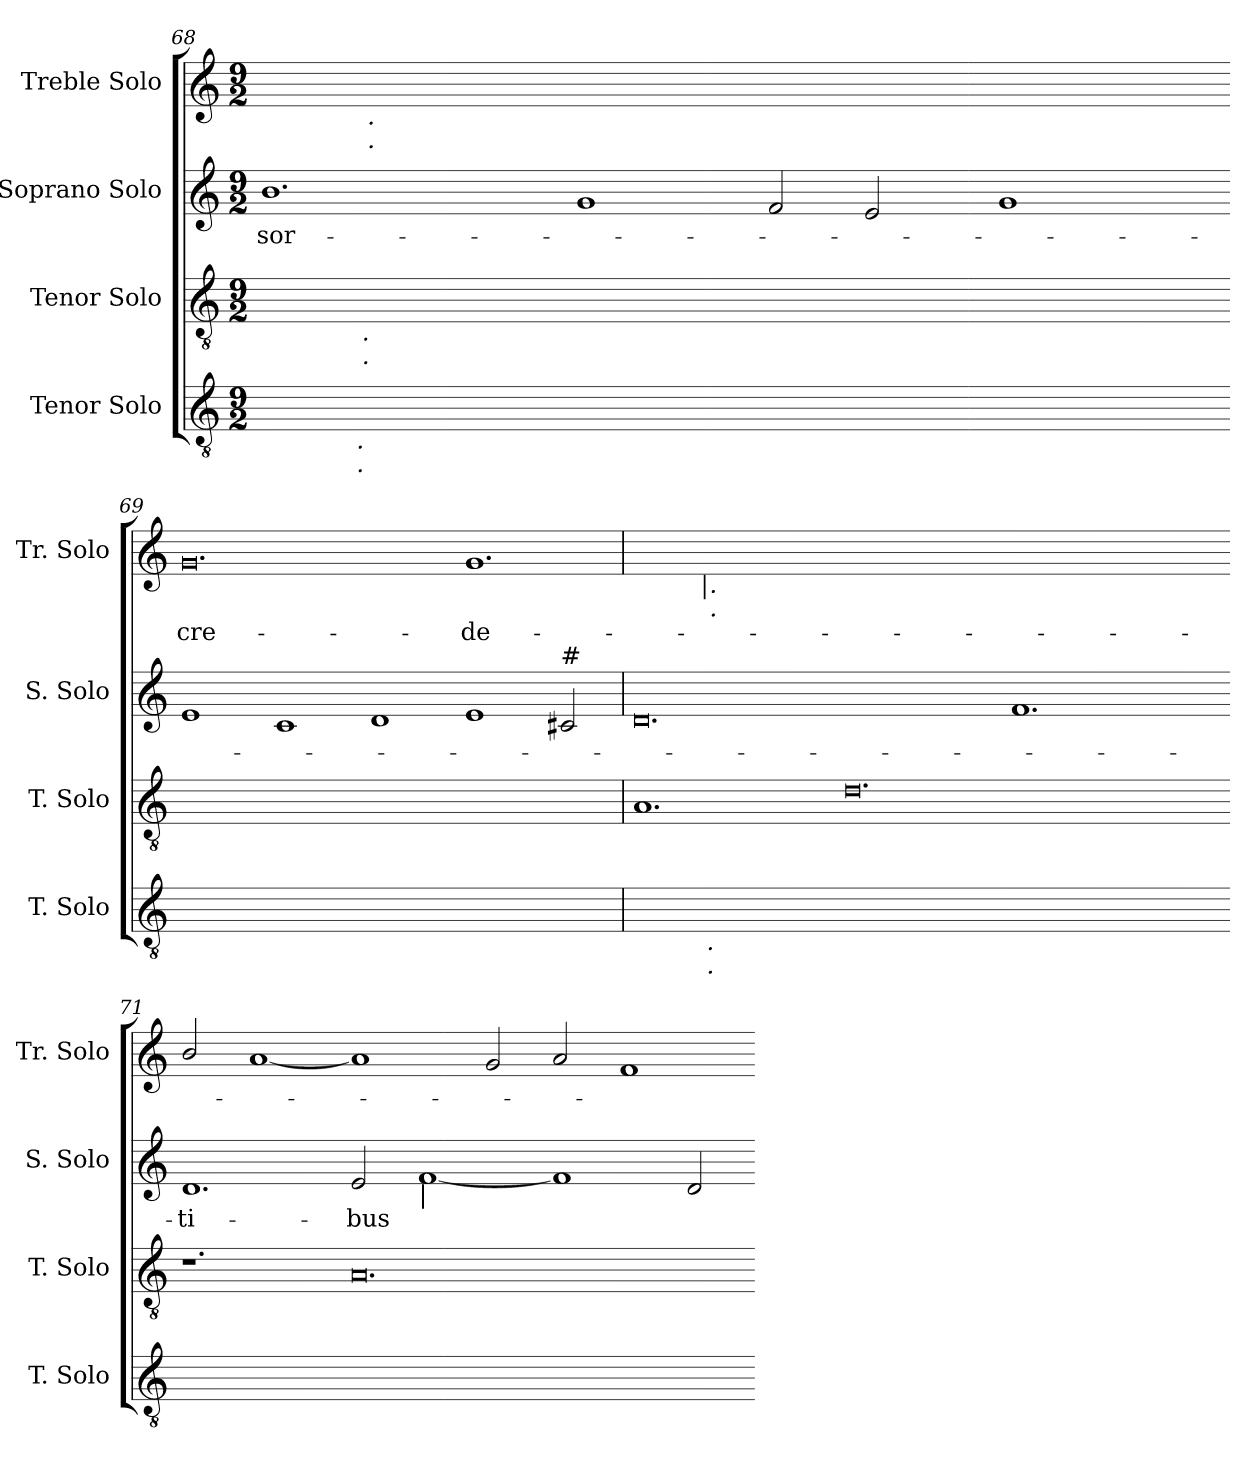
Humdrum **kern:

**kern	**kern	**kern	**text	**kern	**text
*part4	*part3	*part2	*part2	*part1	*part1
*staff4	*staff3	*staff2	*staff2	*staff1	*staff1
*I"Tenor Solo	*I"Tenor Solo	*I"Soprano Solo	*	*I"Treble Solo	*
*I'T. Solo	*I'T. Solo	*I'S. Solo	*	*I'Tr. Solo	*
*clefGv2	*clefGv2	*clefG2	*	*clefG2	*
*ITrd7c12	*ITrd7c12	*	*	*	*
*k[]	*k[]	*k[]	*	*k[]	*
*C:	*C:	*C:	*	*C:	*
*M9/2	*M9/2	*M9/2	*	*M9/2	*
=68	=68	=68	=68	=68	=68
!	!	!	!LO:LY:b:color=#000000	!	!
*^	*^	*	*	*^	*
[<0.EEiyy	4ryy	[<0.GGiyy	4ryy	1.bi	sor-	0.biyy_<	4ryy	.
.	32ryy	.	32ryy	.	.	.	32ryy	.
.	128ryy	.	64ryy	.	.	.	64ryy	.
.	256ryy	.	.	.	.	.	.	.
.	1024ryy	.	.	.	.	.	.	.
!	!LO:TX:b:i:t=.	!	!	!	!	!	!	!
!	!LO:TX:b:i:t=.	!	!	!	!	!	!	!
.	1ryy	.	.	.	.	.	.	.
.	.	.	1024ryy	.	.	.	256ryy	.
!	!	!	!LO:TX:b:i:t=.	!	!	!	!	!
!	!	!	!LO:TX:b:i:t=.	!	!	!	!	!
.	.	.	1ryy	.	.	.	.	.
.	.	.	.	.	.	.	1024ryy	.
!	!	!	!	!	!	!	!LO:TX:b:i:t=.	!
!	!	!	!	!	!	!	!LO:TX:b:i:t=.	!
.	.	.	.	.	.	.	1ryy	.
.	1ryy	.	.	.	.	.	.	.
.	.	.	1ryy	.	.	.	.	.
.	.	.	.	.	.	.	1ryy	.
.	.	.	.	1gi	.	.	.	.
.	1ryy	.	.	.	.	.	.	.
.	.	.	1ryy	.	.	.	.	.
.	.	.	.	.	.	.	1ryy	.
.	.	.	.	2fi/	.	.	.	.
1.EEiyy_<	.	1.GGiyy_<	.	2ei/	.	1.biyy]	.	.
.	1ryy	.	.	.	.	.	.	.
.	.	.	1ryy	.	.	.	.	.
.	.	.	.	.	.	.	1ryy	.
.	.	.	.	1gi	.	.	.	.
.	8ryy	.	.	.	.	.	.	.
.	.	.	8ryy	.	.	.	.	.
.	.	.	.	.	.	.	8ryy	.
.	16ryy	.	.	.	.	.	.	.
.	.	.	16ryy	.	.	.	.	.
.	.	.	.	.	.	.	16ryy	.
.	64ryy	.	.	.	.	.	.	.
.	.	.	128...ryy	.	.	.	.	.
.	.	.	.	.	.	.	128ryy	.
.	512.ryy	.	.	.	.	.	512.ryy	.
*v	*v	*	*	*	*	*v	*v	*
*	*v	*v	*	*	*	*
=69-	=69-	=69-	=69-	=69-	=69-
*^	*^	*	*	*^	*
!	!	!	!	!	!	!	!	!LO:LY:b:color=#000000
*v	*v	*	*	*	*	*v	*v	*
*	*v	*v	*	*	*	*
0.EEiyy_<	0.GGiyy_<	1ei	.	0.gi	cre-
.	.	1ci	.	.	.
.	.	1di	.	.	.
!	!	!	!	!	!LO:LY:b:color=#000000
1.EEiyy]	1.GGiyy]	1ei	.	1.gi	-de-
!	!	!LO:TX:a:t=#	!	!	!
.	.	2c#i/	.	.	.
!!LO:LB:g=z
=70	=70	=70	=70	=70	=70
!	!	!	!	!LO:TX:b:i:t=-	!
!	!	!	!	!	!LO:LY:b:color=#000000
*^	*	*	*	*^	*
*	*	*	*	*	*	*^	*
[<0.DDiyy	4ryy	1.AAi	0.di	.	[<0.aiyy	4ryy	4ryy	-re
.	16ryy	.	.	.	.	32ryy	16ryy	.
.	.	.	.	.	.	64ryy	.	.
.	.	.	.	.	.	128ryy	.	.
.	.	.	.	.	.	512ryy	.	.
!	!	!	!	!	!	!LO:TX:b:i:t=|	!	!
.	.	.	.	.	.	1ryy	.	.
.	512ryy	.	.	.	.	.	256.ryy	.
!	!LO:TX:b:i:t=.	!	!	!	!	!	!	!
!	!LO:TX:b:i:t=.	!	!	!	!	!	!	!
.	1ryy	.	.	.	.	.	.	.
!	!	!	!	!	!	!	!LO:TX:b:i:t=.	!
!	!	!	!	!	!	!	!LO:TX:b:i:t=.	!
.	.	.	.	.	.	.	1ryy	.
.	.	.	.	.	.	1ryy	.	.
.	1ryy	.	.	.	.	.	.	.
.	.	.	.	.	.	.	1ryy	.
.	.	0.Di	.	.	.	.	.	.
.	.	.	.	.	.	1ryy	.	.
.	1ryy	.	.	.	.	.	.	.
.	.	.	.	.	.	.	1ryy	.
1.DDiyy_<	.	.	1.fi	.	1.aiyy]	.	.	.
.	.	.	.	.	.	1ryy	.	.
.	1ryy	.	.	.	.	.	.	.
.	.	.	.	.	.	.	1ryy	.
.	.	.	.	.	.	8ryy	.	.
.	8ryy	.	.	.	.	.	.	.
.	.	.	.	.	.	.	8ryy	.
.	.	.	.	.	.	16ryy	.	.
.	32ryy	.	.	.	.	.	.	.
.	.	.	.	.	.	.	32ryy	.
.	64...ryy	.	.	.	.	.	.	.
.	.	.	.	.	.	.	64ryy	.
.	.	.	.	.	.	.	128ryy	.
.	.	.	.	.	.	256.ryy	.	.
.	.	.	.	.	.	.	512ryy	.
*v	*v	*	*	*	*v	*v	*v	*
=71-	=71-	=71-	=71-	=71-	=71-
*^	*	*	*	*^	*
*	*	*	*	*	*	*^	*
!	!	!	!	!LO:LY:b:color=#000000	!	!	!	!
*v	*v	*	*	*	*v	*v	*v	*
0.DDiyy_<	1.r	1.di	-ti-	2bi/	.
.	.	.	.	[<1ai	.
!	!	!	!LO:LY:b:color=#000000	!	!
.	0.AAi	2ei/	-bus	1ai]	.
!	!	!LO:TX:b:i:t=|	!	!	!
.	.	[<1fi	.	.	.
.	.	.	.	2gi/	.
1.DDiyy_<	.	1fi]	.	2ai/	.
.	.	.	.	1fi	.
.	.	2di/	.	.	.
=-	=-	=-	=-	=-	=-
*-	*-	*-	*-	*-	*-
